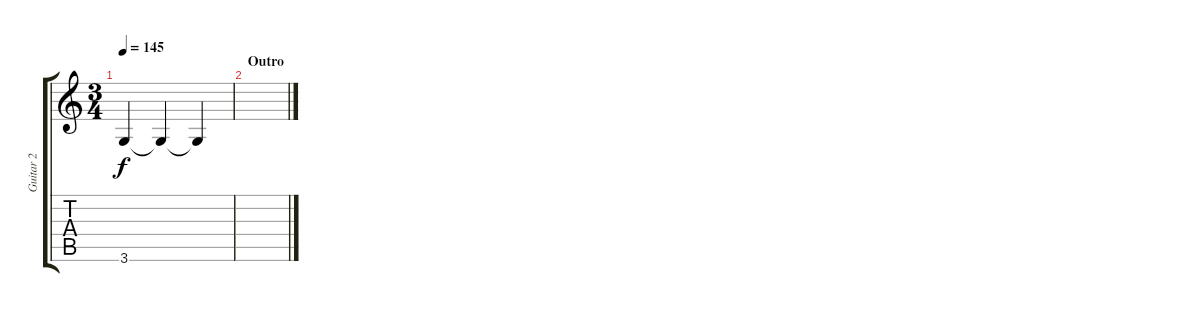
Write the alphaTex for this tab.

\track ("Guitar 2" "Guitar 2") {instrument overdrivenguitar}
\staff {score tabs}
\tuning (E4 B3 G3 D3 A2 E2) {hide}
\ts (3 4)
\tempo 145
\clef g2
\ks c
3.6{t}.4{dy f} 3.6{t}.4 3.6{t}.4 |
\section ("" "Outro")
